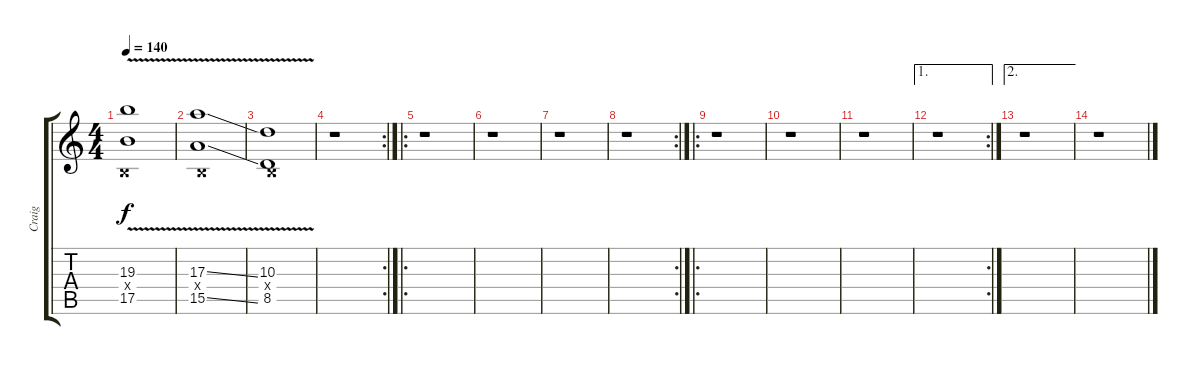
\track ("Craig" "Craig") {instrument distortionguitar}
\staff {score tabs}
\tuning (Db4 Ab3 E3 B2 Gb2 B1) {hide}
\ts (4 4)
\tempo 140
\clef g2
\ks c
(19.3{v} 0.4{v x} 17.5{v}).1{dy f} |
(17.3{v ss} 0.4{v x} 15.5{v ss}).1 |
(10.3{v} 0.4{v x} 8.5{v}).1 |
\rc 2
r.1 |
\ro
r.1 |
r.1 |
r.1 |
\rc 2
r.1 |
\ro
r.1 |
r.1 |
r.1 |
\ae 1
\rc 2
r.1 |
\ae 2
r.1 |
r.1
